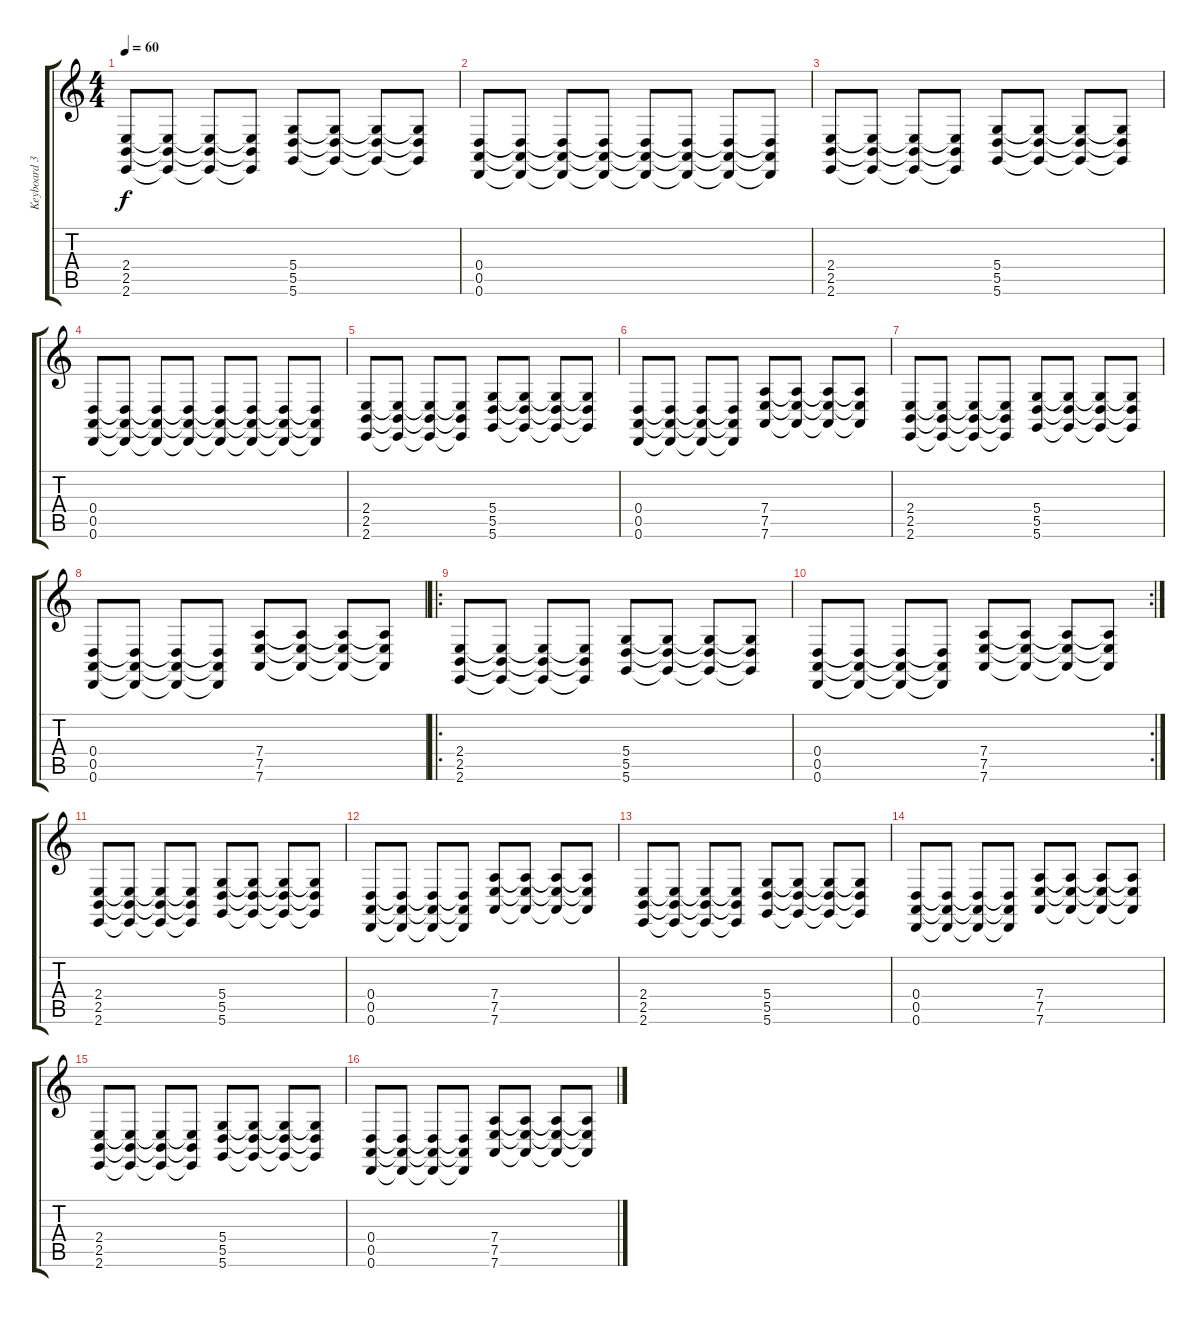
\track ("Keyboard 3" "Keyboard 3") {instrument pad6metallic}
\staff {score tabs}
\tuning (E4 B3 G3 D3 A2 D2) {hide}
\ts (4 4)
\tempo 60
\clef g2
\ks c
(2.4 2.5 2.6).8{dy f} (2.4{t} 2.5{t} 2.6{t}).8 (2.4{t} 2.5{t} 2.6{t}).8 (2.4{t} 2.5{t} 2.6{t}).8 (5.4 5.5 5.6).8 (5.4{t} 5.5{t} 5.6{t}).8 (5.4{t} 5.5{t} 5.6{t}).8 (5.4{t} 5.5{t} 5.6{t}).8 |
(0.4 0.5 0.6).8 (0.4{t} 0.5{t} 0.6{t}).8 (0.4{t} 0.5{t} 0.6{t}).8 (0.4{t} 0.5{t} 0.6{t}).8 (0.4{t} 0.5{t} 0.6{t}).8 (0.4{t} 0.5{t} 0.6{t}).8 (0.4{t} 0.5{t} 0.6{t}).8 (0.4{t} 0.5{t} 0.6{t}).8 |
(2.4 2.5 2.6).8 (2.4{t} 2.5{t} 2.6{t}).8 (2.4{t} 2.5{t} 2.6{t}).8 (2.4{t} 2.5{t} 2.6{t}).8 (5.4 5.5 5.6).8 (5.4{t} 5.5{t} 5.6{t}).8 (5.4{t} 5.5{t} 5.6{t}).8 (5.4{t} 5.5{t} 5.6{t}).8 |
(0.4 0.5 0.6).8 (0.4{t} 0.5{t} 0.6{t}).8 (0.4{t} 0.5{t} 0.6{t}).8 (0.4{t} 0.5{t} 0.6{t}).8 (0.4{t} 0.5{t} 0.6{t}).8 (0.4{t} 0.5{t} 0.6{t}).8 (0.4{t} 0.5{t} 0.6{t}).8 (0.4{t} 0.5{t} 0.6{t}).8 |
(2.4 2.5 2.6).8 (2.4{t} 2.5{t} 2.6{t}).8 (2.4{t} 2.5{t} 2.6{t}).8 (2.4{t} 2.5{t} 2.6{t}).8 (5.4 5.5 5.6).8 (5.4{t} 5.5{t} 5.6{t}).8 (5.4{t} 5.5{t} 5.6{t}).8 (5.4{t} 5.5{t} 5.6{t}).8 |
(0.4 0.5 0.6).8 (0.4{t} 0.5{t} 0.6{t}).8 (0.4{t} 0.5{t} 0.6{t}).8 (0.4{t} 0.5{t} 0.6{t}).8 (7.4 7.5 7.6).8 (7.4{t} 7.5{t} 7.6{t}).8 (7.4{t} 7.5{t} 7.6{t}).8 (7.4{t} 7.5{t} 7.6{t}).8 |
(2.4 2.5 2.6).8 (2.4{t} 2.5{t} 2.6{t}).8 (2.4{t} 2.5{t} 2.6{t}).8 (2.4{t} 2.5{t} 2.6{t}).8 (5.4 5.5 5.6).8 (5.4{t} 5.5{t} 5.6{t}).8 (5.4{t} 5.5{t} 5.6{t}).8 (5.4{t} 5.5{t} 5.6{t}).8 |
(0.4 0.5 0.6).8 (0.4{t} 0.5{t} 0.6{t}).8 (0.4{t} 0.5{t} 0.6{t}).8 (0.4{t} 0.5{t} 0.6{t}).8 (7.4 7.5 7.6).8 (7.4{t} 7.5{t} 7.6{t}).8 (7.4{t} 7.5{t} 7.6{t}).8 (7.4{t} 7.5{t} 7.6{t}).8 |
\ro
(2.4 2.5 2.6).8 (2.4{t} 2.5{t} 2.6{t}).8 (2.4{t} 2.5{t} 2.6{t}).8 (2.4{t} 2.5{t} 2.6{t}).8 (5.4 5.5 5.6).8 (5.4{t} 5.5{t} 5.6{t}).8 (5.4{t} 5.5{t} 5.6{t}).8 (5.4{t} 5.5{t} 5.6{t}).8 |
\rc 2
(0.4 0.5 0.6).8 (0.4{t} 0.5{t} 0.6{t}).8 (0.4{t} 0.5{t} 0.6{t}).8 (0.4{t} 0.5{t} 0.6{t}).8 (7.4 7.5 7.6).8 (7.4{t} 7.5{t} 7.6{t}).8 (7.4{t} 7.5{t} 7.6{t}).8 (7.4{t} 7.5{t} 7.6{t}).8 |
(2.4 2.5 2.6).8{volume 11} (2.4{t} 2.5{t} 2.6{t}).8 (2.4{t} 2.5{t} 2.6{t}).8 (2.4{t} 2.5{t} 2.6{t}).8 (5.4 5.5 5.6).8 (5.4{t} 5.5{t} 5.6{t}).8 (5.4{t} 5.5{t} 5.6{t}).8 (5.4{t} 5.5{t} 5.6{t}).8 |
(0.4 0.5 0.6).8 (0.4{t} 0.5{t} 0.6{t}).8 (0.4{t} 0.5{t} 0.6{t}).8 (0.4{t} 0.5{t} 0.6{t}).8 (7.4 7.5 7.6).8 (7.4{t} 7.5{t} 7.6{t}).8 (7.4{t} 7.5{t} 7.6{t}).8 (7.4{t} 7.5{t} 7.6{t}).8 |
(2.4 2.5 2.6).8 (2.4{t} 2.5{t} 2.6{t}).8 (2.4{t} 2.5{t} 2.6{t}).8 (2.4{t} 2.5{t} 2.6{t}).8 (5.4 5.5 5.6).8 (5.4{t} 5.5{t} 5.6{t}).8 (5.4{t} 5.5{t} 5.6{t}).8 (5.4{t} 5.5{t} 5.6{t}).8 |
(0.4 0.5 0.6).8 (0.4{t} 0.5{t} 0.6{t}).8 (0.4{t} 0.5{t} 0.6{t}).8 (0.4{t} 0.5{t} 0.6{t}).8 (7.4 7.5 7.6).8 (7.4{t} 7.5{t} 7.6{t}).8 (7.4{t} 7.5{t} 7.6{t}).8 (7.4{t} 7.5{t} 7.6{t}).8 |
(2.4 2.5 2.6).8 (2.4{t} 2.5{t} 2.6{t}).8 (2.4{t} 2.5{t} 2.6{t}).8 (2.4{t} 2.5{t} 2.6{t}).8 (5.4 5.5 5.6).8 (5.4{t} 5.5{t} 5.6{t}).8 (5.4{t} 5.5{t} 5.6{t}).8 (5.4{t} 5.5{t} 5.6{t}).8 |
(0.4 0.5 0.6).8 (0.4{t} 0.5{t} 0.6{t}).8 (0.4{t} 0.5{t} 0.6{t}).8 (0.4{t} 0.5{t} 0.6{t}).8 (7.4 7.5 7.6).8 (7.4{t} 7.5{t} 7.6{t}).8 (7.4{t} 7.5{t} 7.6{t}).8 (7.4{t} 7.5{t} 7.6{t}).8
